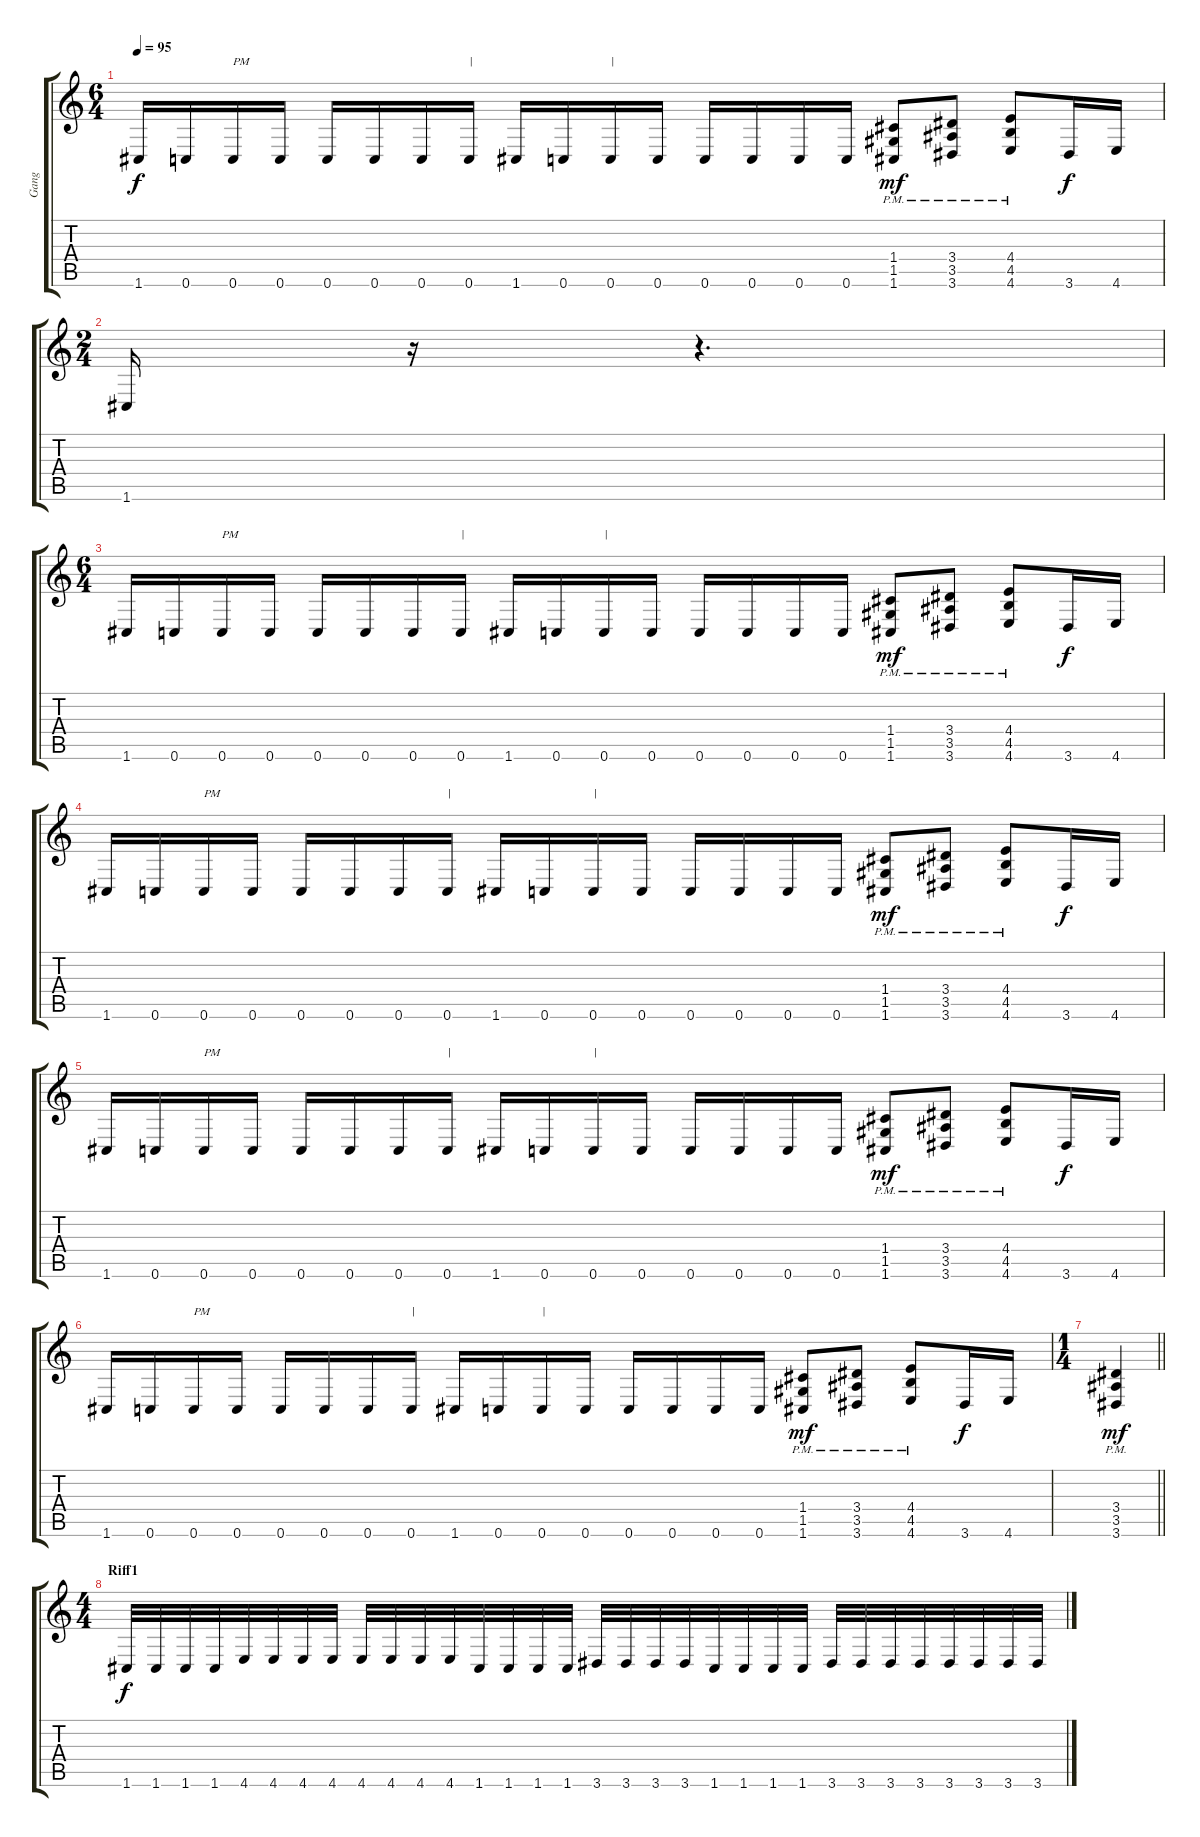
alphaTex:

\track ("Gang" "Gang") {instrument distortionguitar}
\staff {score tabs}
\tuning (D4 A3 F3 C3 G2 C2) {hide}
\ts (6 4)
\tempo 95
\clef g2
\ks c
1.6.16{dy f} 0.6.16 0.6.16{txt "PM"} 0.6.16 0.6.16 0.6.16 0.6.16 0.6.16{txt "|"} 1.6.16 0.6.16 0.6.16{txt "|"} 0.6.16 0.6.16 0.6.16 0.6.16 0.6.16 (1.4{pm} 1.5 1.6).8{dy mf} (3.4{pm} 3.5 3.6).8 (4.4{pm} 4.5 4.6).8 3.6.16{dy f} 4.6.16 |
\ts (2 4)
1.6.16 r.16 r.4{d} |
\ts (6 4)
1.6.16 0.6.16 0.6.16{txt "PM"} 0.6.16 0.6.16 0.6.16 0.6.16 0.6.16{txt "|"} 1.6.16 0.6.16 0.6.16{txt "|"} 0.6.16 0.6.16 0.6.16 0.6.16 0.6.16 (1.4{pm} 1.5 1.6).8{dy mf} (3.4{pm} 3.5 3.6).8 (4.4{pm} 4.5 4.6).8 3.6.16{dy f} 4.6.16 |
1.6.16 0.6.16 0.6.16{txt "PM"} 0.6.16 0.6.16 0.6.16 0.6.16 0.6.16{txt "|"} 1.6.16 0.6.16 0.6.16{txt "|"} 0.6.16 0.6.16 0.6.16 0.6.16 0.6.16 (1.4{pm} 1.5 1.6).8{dy mf} (3.4{pm} 3.5 3.6).8 (4.4{pm} 4.5 4.6).8 3.6.16{dy f} 4.6.16 |
1.6.16 0.6.16 0.6.16{txt "PM"} 0.6.16 0.6.16 0.6.16 0.6.16 0.6.16{txt "|"} 1.6.16 0.6.16 0.6.16{txt "|"} 0.6.16 0.6.16 0.6.16 0.6.16 0.6.16 (1.4{pm} 1.5 1.6).8{dy mf} (3.4{pm} 3.5 3.6).8 (4.4{pm} 4.5 4.6).8 3.6.16{dy f} 4.6.16 |
1.6.16 0.6.16 0.6.16{txt "PM"} 0.6.16 0.6.16 0.6.16 0.6.16 0.6.16{txt "|"} 1.6.16 0.6.16 0.6.16{txt "|"} 0.6.16 0.6.16 0.6.16 0.6.16 0.6.16 (1.4{pm} 1.5 1.6).8{dy mf} (3.4{pm} 3.5 3.6).8 (4.4{pm} 4.5 4.6).8 3.6.16{dy f} 4.6.16 |
\ts (1 4)
\barLineRight lightlight
(3.4{pm} 3.5 3.6).4{dy mf} |
\ts (4 4)
\section ("" "Riff1")
1.6.32{dy f} 1.6.32 1.6.32 1.6.32 4.6.32 4.6.32 4.6.32 4.6.32 4.6.32 4.6.32 4.6.32 4.6.32 1.6.32 1.6.32 1.6.32 1.6.32 3.6.32 3.6.32 3.6.32 3.6.32 1.6.32 1.6.32 1.6.32 1.6.32 3.6.32 3.6.32 3.6.32 3.6.32 3.6.32 3.6.32 3.6.32 3.6.32
